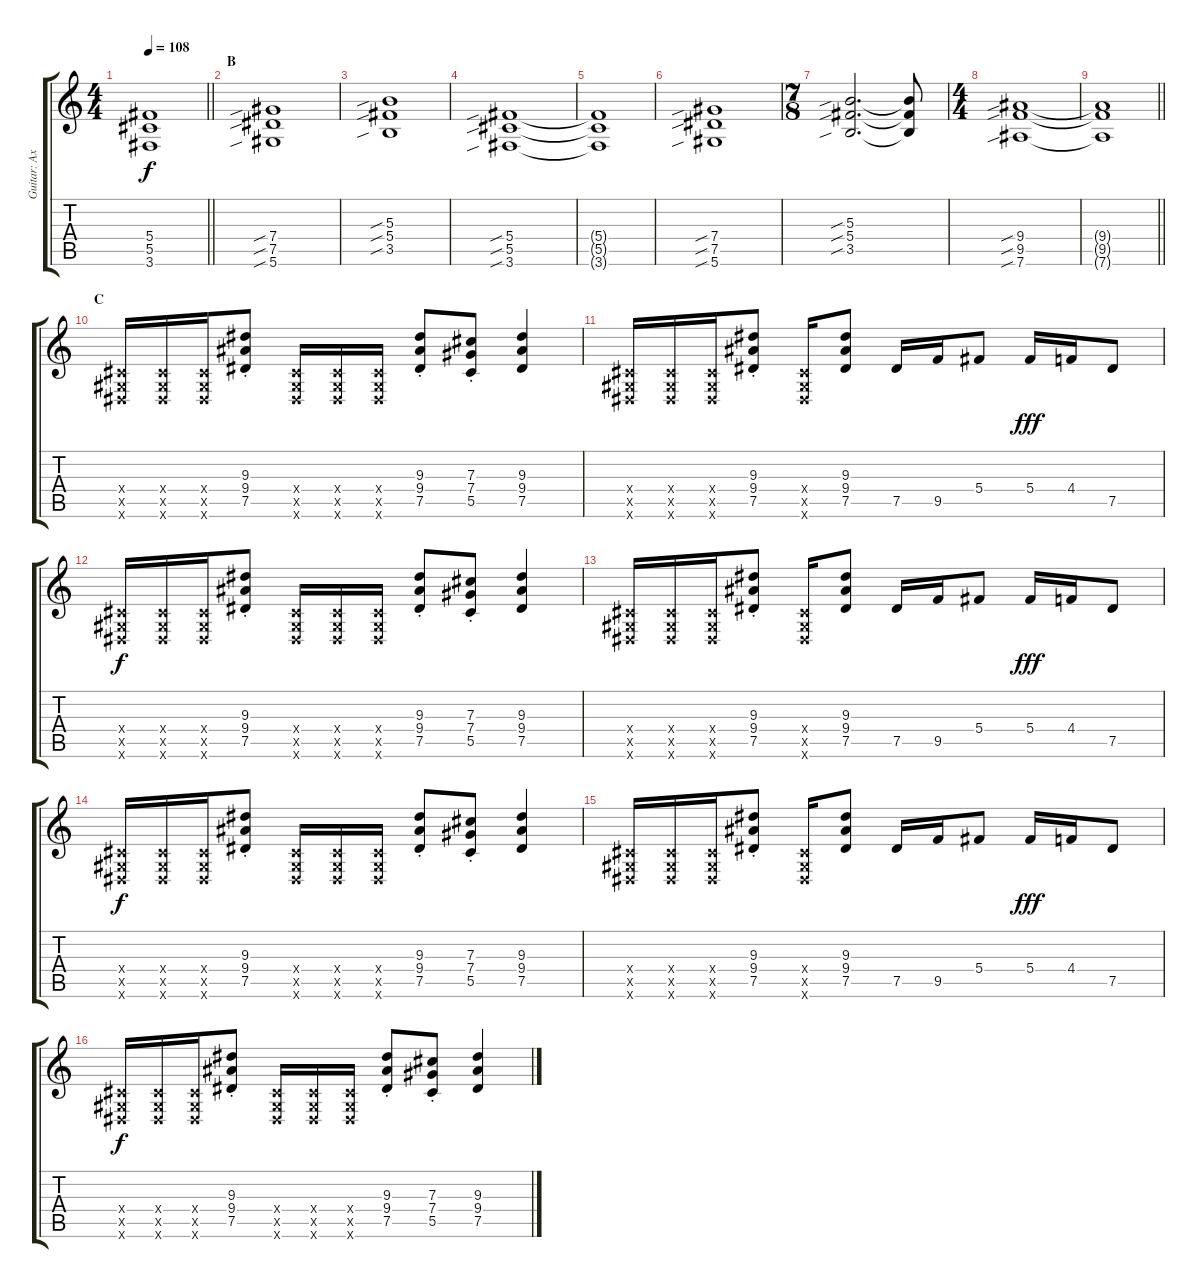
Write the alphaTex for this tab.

\track ("Guitar: Axel" "Guitar: Ax") {instrument distortionguitar}
\staff {score tabs}
\tuning (Eb4 Bb3 Gb3 Db3 Ab2 Eb2) {hide}
\ts (4 4)
\tempo 108
\clef g2
\barLineRight lightlight
\ks c
(5.4{t} 5.5{t} 3.6{t}).1{dy f} |
\section ("" "B")
(7.4{sib} 7.5{sib} 5.6{sib}).1 |
(5.3{sib} 5.4{sib} 3.5{sib}).1 |
(5.4{sib} 5.5{sib} 3.6{sib}).1 |
(5.4{t} 5.5{t} 3.6{t}).1 |
(7.4{sib} 7.5{sib} 5.6{sib}).1 |
\ts (7 8)
(5.3{sib} 5.4{sib} 3.5{sib}).2{d} (5.3{t} 5.4{t} 3.5{t}).8 |
\ts (4 4)
(9.4{sib} 9.5{sib} 7.6{sib}).1 |
\barLineRight lightlight
(9.4{t} 9.5{t} 7.6{t}).1 |
\section ("" "C")
(0.4{x} 0.5{x} 0.6{x}).16 (0.4{x} 0.5{x} 0.6{x}).16 (0.4{x} 0.5{x} 0.6{x}).16 (9.3{st} 9.4{st} 7.5{st}).8 (0.4{x} 0.5{x} 0.6{x}).16 (0.4{x} 0.5{x} 0.6{x}).16 (0.4{x} 0.5{x} 0.6{x}).16 (9.3{st} 9.4{st} 7.5{st}).8 (7.3{st} 7.4{st} 5.5{st}).8 (9.3 9.4 7.5).4 |
(0.4{x} 0.5{x} 0.6{x}).16 (0.4{x} 0.5{x} 0.6{x}).16 (0.4{x} 0.5{x} 0.6{x}).16 (9.3{st} 9.4{st} 7.5{st}).8 (0.4{x} 0.5{x} 0.6{x}).16 (9.3 9.4 7.5).8 7.5.16 9.5.16 5.4.8 5.4.16{dy fff} 4.4.16 7.5.8 |
(0.4{x} 0.5{x} 0.6{x}).16{dy f} (0.4{x} 0.5{x} 0.6{x}).16 (0.4{x} 0.5{x} 0.6{x}).16 (9.3{st} 9.4{st} 7.5{st}).8 (0.4{x} 0.5{x} 0.6{x}).16 (0.4{x} 0.5{x} 0.6{x}).16 (0.4{x} 0.5{x} 0.6{x}).16 (9.3{st} 9.4{st} 7.5{st}).8 (7.3{st} 7.4{st} 5.5{st}).8 (9.3 9.4 7.5).4 |
(0.4{x} 0.5{x} 0.6{x}).16 (0.4{x} 0.5{x} 0.6{x}).16 (0.4{x} 0.5{x} 0.6{x}).16 (9.3{st} 9.4{st} 7.5{st}).8 (0.4{x} 0.5{x} 0.6{x}).16 (9.3 9.4 7.5).8 7.5.16 9.5.16 5.4.8 5.4.16{dy fff} 4.4.16 7.5.8 |
(0.4{x} 0.5{x} 0.6{x}).16{dy f} (0.4{x} 0.5{x} 0.6{x}).16 (0.4{x} 0.5{x} 0.6{x}).16 (9.3{st} 9.4{st} 7.5{st}).8 (0.4{x} 0.5{x} 0.6{x}).16 (0.4{x} 0.5{x} 0.6{x}).16 (0.4{x} 0.5{x} 0.6{x}).16 (9.3{st} 9.4{st} 7.5{st}).8 (7.3{st} 7.4{st} 5.5{st}).8 (9.3 9.4 7.5).4 |
(0.4{x} 0.5{x} 0.6{x}).16 (0.4{x} 0.5{x} 0.6{x}).16 (0.4{x} 0.5{x} 0.6{x}).16 (9.3{st} 9.4{st} 7.5{st}).8 (0.4{x} 0.5{x} 0.6{x}).16 (9.3 9.4 7.5).8 7.5.16 9.5.16 5.4.8 5.4.16{dy fff} 4.4.16 7.5.8 |
(0.4{x} 0.5{x} 0.6{x}).16{dy f} (0.4{x} 0.5{x} 0.6{x}).16 (0.4{x} 0.5{x} 0.6{x}).16 (9.3{st} 9.4{st} 7.5{st}).8 (0.4{x} 0.5{x} 0.6{x}).16 (0.4{x} 0.5{x} 0.6{x}).16 (0.4{x} 0.5{x} 0.6{x}).16 (9.3{st} 9.4{st} 7.5{st}).8 (7.3{st} 7.4{st} 5.5{st}).8 (9.3 9.4 7.5).4
